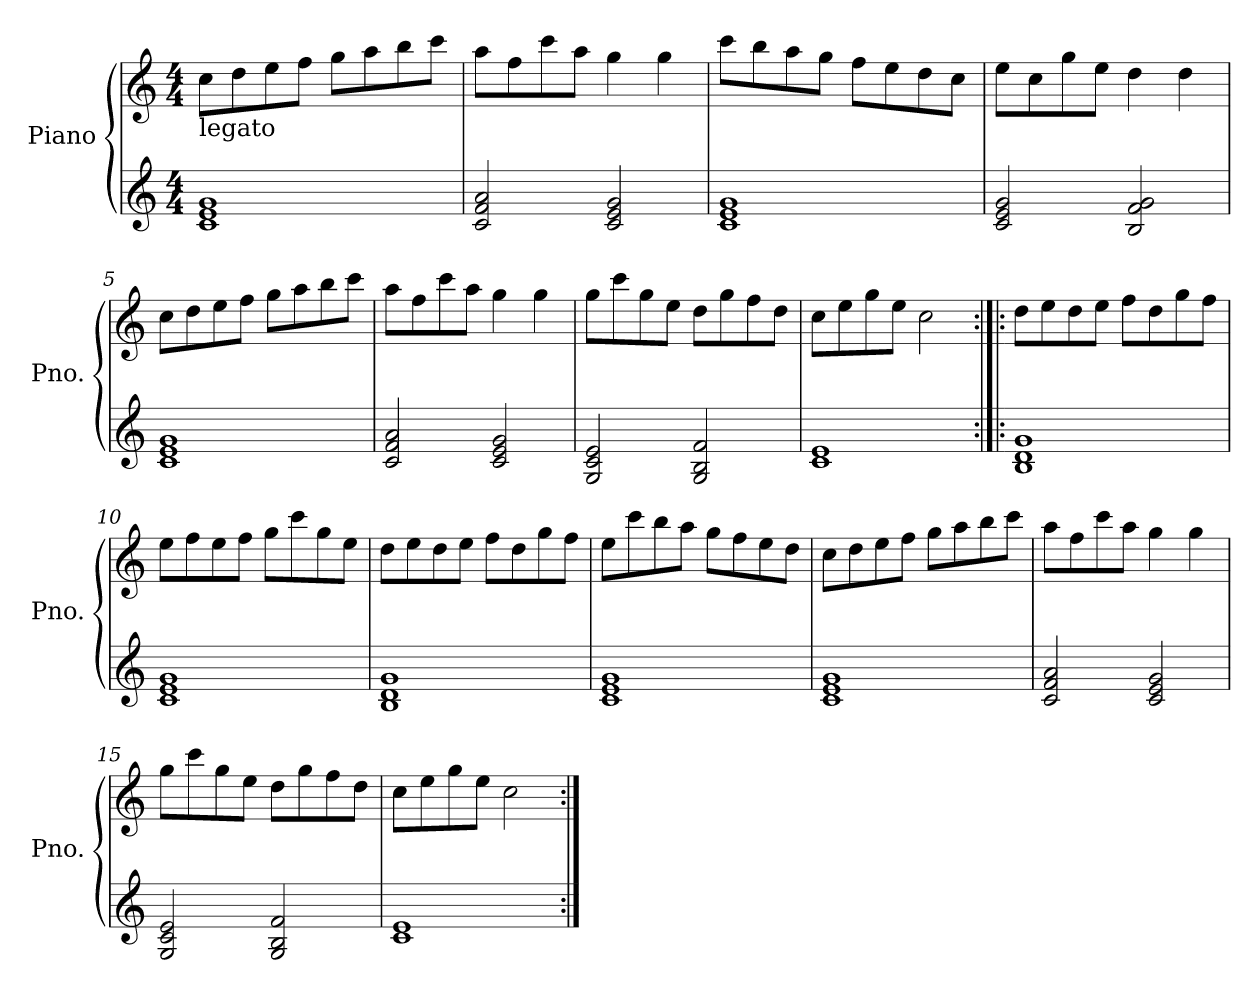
**kern	**kern
*part1	*part1
*staff2	*staff1
*I"Piano	*
*I'Pno.	*
*clefG2	*clefG2
*k[]	*k[]
*M4/4	*M4/4
=1	=1
!	!LO:TX:b:t=legato
1c 1e 1g	8cc\L
.	8dd\
.	8ee\
.	8ff\J
.	8gg\L
.	8aa\
.	8bb\
.	8ccc\J
=2	=2
2c/ 2f/ 2a/	8aa\L
.	8ff\
.	8ccc\
.	8aa\J
2c/ 2e/ 2g/	4gg\
.	4gg\
=3	=3
1c 1e 1g	8ccc\L
.	8bb\
.	8aa\
.	8gg\J
.	8ff\L
.	8ee\
.	8dd\
.	8cc\J
=4	=4
2c/ 2e/ 2g/	8ee\L
.	8cc\
.	8gg\
.	8ee\J
2B/ 2f/ 2g/	4dd\
.	4dd\
=5	=5
1c 1e 1g	8cc\L
.	8dd\
.	8ee\
.	8ff\J
.	8gg\L
.	8aa\
.	8bb\
.	8ccc\J
!!LO:LB:g=z
=6	=6
2c/ 2f/ 2a/	8aa\L
.	8ff\
.	8ccc\
.	8aa\J
2c/ 2e/ 2g/	4gg\
.	4gg\
=7	=7
2G/ 2c/ 2e/	8gg\L
.	8ccc\
.	8gg\
.	8ee\J
2G/ 2B/ 2f/	8dd\L
.	8gg\
.	8ff\
.	8dd\J
=8	=8
1c 1e	8cc\L
.	8ee\
.	8gg\
.	8ee\J
.	2cc\
=9:|!|:	=9:|!|:
1B 1d 1g	8dd\L
.	8ee\
.	8dd\
.	8ee\J
.	8ff\L
.	8dd\
.	8gg\
.	8ff\J
=10	=10
1c 1e 1g	8ee\L
.	8ff\
.	8ee\
.	8ff\J
.	8gg\L
.	8ccc\
.	8gg\
.	8ee\J
=11	=11
1B 1d 1g	8dd\L
.	8ee\
.	8dd\
.	8ee\J
.	8ff\L
.	8dd\
.	8gg\
.	8ff\J
!!LO:LB:g=z
=12	=12
1c 1e 1g	8ee\L
.	8ccc\
.	8bb\
.	8aa\J
.	8gg\L
.	8ff\
.	8ee\
.	8dd\J
=13	=13
1c 1e 1g	8cc\L
.	8dd\
.	8ee\
.	8ff\J
.	8gg\L
.	8aa\
.	8bb\
.	8ccc\J
=14	=14
2c/ 2f/ 2a/	8aa\L
.	8ff\
.	8ccc\
.	8aa\J
2c/ 2e/ 2g/	4gg\
.	4gg\
=15	=15
2G/ 2c/ 2e/	8gg\L
.	8ccc\
.	8gg\
.	8ee\J
2G/ 2B/ 2f/	8dd\L
.	8gg\
.	8ff\
.	8dd\J
=16	=16
1c 1e	8cc\L
.	8ee\
.	8gg\
.	8ee\J
.	2cc\
=:|!	=:|!
*-	*-
